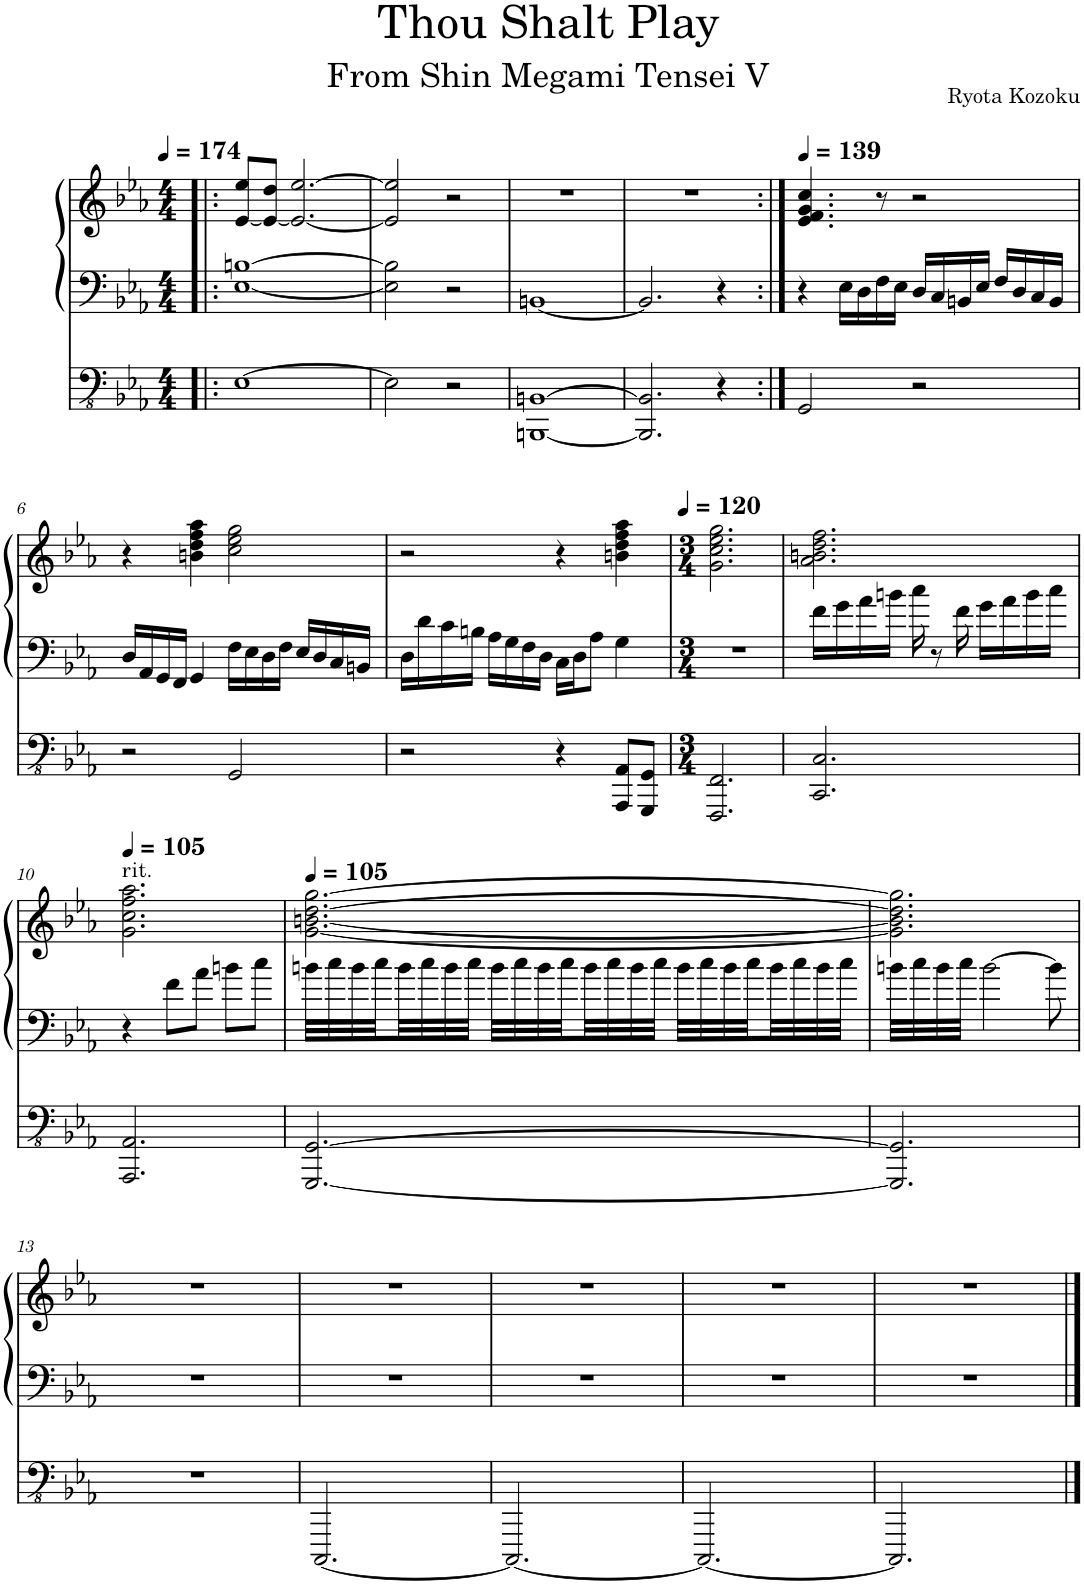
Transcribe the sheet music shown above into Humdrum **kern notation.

**kern	**kern	**kern
*part1	*part1	*part1
*staff3	*staff2	*staff1
*I"Pipe Organ	*	*
*I'Org.	*	*
*clefFv4	*clefF4	*clefG2
*k[b-e-a-]	*k[b-e-a-]	*k[b-e-a-]
*M4/4	*M4/4	*M4/4
*MM174	*MM174	*MM174
=1!|:	=1!|:	=1!|:
[1EE-	[1E- [1Bn	[8e-/ 8ee-/L
.	.	8e-/_ 8dd/J
.	.	2.e-/_ [2.ee-/
=2	=2	=2
2EE-\]	2E-\] 2B\]	2e-/] 2ee-/]
2r	2r	2r
=3	=3	=3
[1BBBBn [1BBBn	[1BBn	1r
=4	=4	=4
2.BBBB/] 2.BBB/]	2.BB/]	1r
4r	4r	.
=5:|!	=5:|!	=5:|!
*	*	*MM139
2GGG/	4r	4.e-/ 4.f/ 4.g/ 4.cc/
.	16E-\LL	.
.	16D\	.
.	16F\	8r
.	16E-\JJ	.
2r	16D/LL	2r
.	16C/	.
.	16BBn/	.
.	16E-/JJ	.
.	16F/LL	.
.	16D/	.
.	16C/	.
.	16BB/JJ	.
!!LO:LB:g=z
=6	=6	=6
2r	16D/LL	4r
.	16AA-/	.
.	16GG/	.
.	16FF/JJ	.
.	4GG/	4bn\ 4dd\ 4ff\ 4aa-\
2GGG/	16F\LL	2cc\ 2ee-\ 2gg\
.	16E-\	.
.	16D\	.
.	16F\JJ	.
.	16E-/LL	.
.	16D/	.
.	16C/	.
.	16BBn/JJ	.
=7	=7	=7
2r	16D\LL	2r
.	16d\	.
.	16c\	.
.	16Bn\JJ	.
.	16A-\LL	.
.	16G\	.
.	16F\	.
.	16D\JJ	.
4r	16C\LL	4r
.	16D\J	.
.	8A-\J	.
8AAAA-/ 8AAA-/L	4G\	4bn\ 4dd\ 4ff\ 4aa-\
8GGGG/ 8GGG/J	.	.
=8	=8	=8
*M3/4	*M3/4	*M3/4
*	*	*MM120
2.FFFF/ 2.FFF/	2.r	2.g\ 2.cc\ 2.ee-\ 2.gg\
=9	=9	=9
2.CCC/ 2.CC/	16f\LL	2.a-\ 2.bn\ 2.dd\ 2.ff\
.	16g\	.
.	16a-\	.
.	16bn\JJ	.
.	16cc\	.
.	8r	.
.	16f\	.
.	16g\LL	.
.	16a-\	.
.	16b\	.
.	16cc\JJ	.
!!LO:LB:g=z
=10	=10	=10
*	*	*MM105
!	!	!LO:TX:a:t=rit.
2.AAAA-/ 2.AAA-/	4r	2.g\ 2.cc\ 2.ff\ 2.aa-\
.	8f\L	.
.	8a-\J	.
.	8bn\L	.
.	8cc\J	.
=11	=11	=11
*	*	*MM105
[2.GGGG/ [2.GGG/	32bn\LLL	[2.g\ [2.bn\ [2.dd\ [2.gg\
.	32cc\	.
.	32b\	.
.	32cc\	.
.	32b\	.
.	32cc\	.
.	32b\	.
.	32cc\JJJ	.
.	32b\LLL	.
.	32cc\	.
.	32b\	.
.	32cc\	.
.	32b\	.
.	32cc\	.
.	32b\	.
.	32cc\JJJ	.
.	32b\LLL	.
.	32cc\	.
.	32b\	.
.	32cc\	.
.	32b\	.
.	32cc\	.
.	32b\	.
.	32cc\JJJ	.
=12	=12	=12
2.GGGG/] 2.GGG/]	32bn\LLL	2.g\] 2.b\] 2.dd\] 2.gg\]
.	32cc\	.
.	32b\	.
.	32cc\JJJ	.
.	[2b\	.
.	8b\]	.
!!LO:LB:g=z
=13	=13	=13
2.r	2.r	2.r
=14	=14	=14
[2.CCCC/	2.r	2.r
=15	=15	=15
2.CCCC/_	2.r	2.r
=16	=16	=16
2.CCCC/_	2.r	2.r
=17	=17	=17
2.CCCC/]	2.r	2.r
==	==	==
*-	*-	*-
